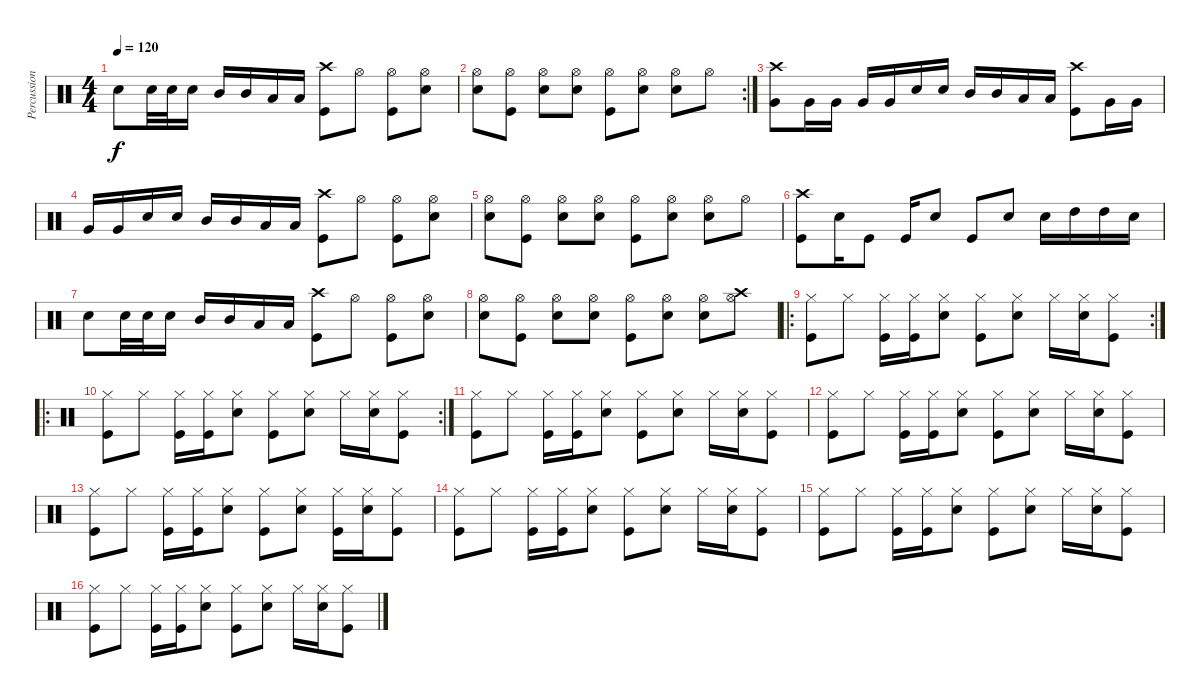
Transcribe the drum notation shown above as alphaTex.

\track ("Percussion" "Percussion") {instrument percussion}
\staff {score}
\articulation defaults
\ts (4 4)
\tempo 120
\clef neutral
\ks c "Snare (hit) 2".8{dy f} "Snare (hit) 2".32 "Snare (hit) 2".32 "Snare (hit) 2".16 "Mid Tom (hit)".16 "Mid Tom (hit)".16 "Low Tom (hit)".16 "Low Tom (hit)".16
("Crash high (hit)" "Kick (hit)").8 "Hi-Hat (open)".8 ("Hi-Hat (open)" "Kick (hit)").8 ("Hi-Hat (open)" "Snare (hit) 2").8 |
\rc 2
("Hi-Hat (open)" "Snare (hit) 2").8 ("Hi-Hat (open)" "Kick (hit)").8 ("Hi-Hat (open)" "Snare (hit) 2").8 ("Hi-Hat (open)" "Snare (hit) 2").8 ("Hi-Hat (open)" "Kick (hit)").8 ("Hi-Hat (open)" "Snare (hit) 2").8 ("Hi-Hat (open)" "Snare (hit) 2").8 "Hi-Hat (open)".8 |
("Crash high (hit)" "Very Low Tom (hit)").8 "Very Low Tom (hit)".16 "Very Low Tom (hit)".16 "Very Low Tom (hit)".16 "Very Low Tom (hit)".16 "Snare (hit) 2".16 "Snare (hit) 2".16 "Mid Tom (hit)".16 "Mid Tom (hit)".16 "Low Tom (hit)".16 "Low Tom (hit)".16 ("Crash high (hit)" "Kick (hit)").8 "Very Low Tom (hit)".16 "Very Low Tom (hit)".16 |
"Very Low Tom (hit)".16 "Very Low Tom (hit)".16 "Snare (hit) 2".16 "Snare (hit) 2".16 "Mid Tom (hit)".16 "Mid Tom (hit)".16 "Low Tom (hit)".16 "Low Tom (hit)".16 ("Crash high (hit)" "Kick (hit)").8 "Hi-Hat (open)".8 ("Hi-Hat (open)" "Kick (hit)").8 ("Hi-Hat (open)" "Snare (hit) 2").8 |
("Hi-Hat (open)" "Snare (hit) 2").8 ("Hi-Hat (open)" "Kick (hit)").8 ("Hi-Hat (open)" "Snare (hit) 2").8 ("Hi-Hat (open)" "Snare (hit) 2").8 ("Hi-Hat (open)" "Kick (hit)").8 ("Hi-Hat (open)" "Snare (hit) 2").8 ("Hi-Hat (open)" "Snare (hit) 2").8 "Hi-Hat (open)".8 |
("Crash high (hit)" "Kick (hit)").8 "Snare (hit) 2".16 "Kick (hit)".8 "Kick (hit)".16 "Snare (hit) 2".8 "Kick (hit)".8 "Snare (hit) 2".8 "Snare (hit) 2".16 "High Tom (hit)".16 "High Tom (hit)".16 "Snare (hit) 2".16 |
"Snare (hit) 2".8 "Snare (hit) 2".32 "Snare (hit) 2".32 "Snare (hit) 2".16 "Mid Tom (hit)".16 "Mid Tom (hit)".16 "Low Tom (hit)".16 "Low Tom (hit)".16 ("Crash high (hit)" "Kick (hit)").8 "Hi-Hat (open)".8 ("Hi-Hat (open)" "Kick (hit)").8 ("Hi-Hat (open)" "Snare (hit) 2").8 |
("Hi-Hat (open)" "Snare (hit) 2").8 ("Hi-Hat (open)" "Kick (hit)").8 ("Hi-Hat (open)" "Snare (hit) 2").8 ("Hi-Hat (open)" "Snare (hit) 2").8 ("Hi-Hat (open)" "Kick (hit)").8 ("Hi-Hat (open)" "Snare (hit) 2").8 ("Hi-Hat (open)" "Snare (hit) 2").8 ("Crash high (hit)" "Hi-Hat (open)").8 |
\ro
\rc 2
("Hi-Hat (closed)" "Kick (hit)").8 "Hi-Hat (closed)".8 ("Hi-Hat (closed)" "Kick (hit)").16 ("Hi-Hat (closed)" "Kick (hit)").16 ("Hi-Hat (closed)" "Snare (hit) 2").8 ("Hi-Hat (closed)" "Kick (hit)").8 ("Hi-Hat (closed)" "Snare (hit) 2").8 "Hi-Hat (closed)".16 ("Hi-Hat (closed)" "Snare (hit) 2").16 ("Hi-Hat (closed)" "Kick (hit)").8 |
\ro
\rc 2
("Hi-Hat (closed)" "Kick (hit)").8 "Hi-Hat (closed)".8 ("Hi-Hat (closed)" "Kick (hit)").16 ("Hi-Hat (closed)" "Kick (hit)").16 ("Hi-Hat (closed)" "Snare (hit) 2").8 ("Hi-Hat (closed)" "Kick (hit)").8 ("Hi-Hat (closed)" "Snare (hit) 2").8 "Hi-Hat (closed)".16 ("Hi-Hat (closed)" "Snare (hit) 2").16 ("Hi-Hat (closed)" "Kick (hit)").8 |
("Hi-Hat (closed)" "Kick (hit)").8 "Hi-Hat (closed)".8 ("Hi-Hat (closed)" "Kick (hit)").16 ("Hi-Hat (closed)" "Kick (hit)").16 ("Hi-Hat (closed)" "Snare (hit) 2").8 ("Hi-Hat (closed)" "Kick (hit)").8 ("Hi-Hat (closed)" "Snare (hit) 2").8 "Hi-Hat (closed)".16 ("Hi-Hat (closed)" "Snare (hit) 2").16 ("Hi-Hat (closed)" "Kick (hit)").8 |
("Hi-Hat (closed)" "Kick (hit)").8 "Hi-Hat (closed)".8 ("Hi-Hat (closed)" "Kick (hit)").16 ("Hi-Hat (closed)" "Kick (hit)").16 ("Hi-Hat (closed)" "Snare (hit) 2").8 ("Hi-Hat (closed)" "Kick (hit)").8 ("Hi-Hat (closed)" "Snare (hit) 2").8 "Hi-Hat (closed)".16 ("Hi-Hat (closed)" "Snare (hit) 2").16 ("Hi-Hat (closed)" "Kick (hit)").8 |
("Hi-Hat (closed)" "Kick (hit)").8 "Hi-Hat (closed)".8 ("Hi-Hat (closed)" "Kick (hit)").16 ("Hi-Hat (closed)" "Kick (hit)").16 ("Hi-Hat (closed)" "Snare (hit) 2").8 ("Hi-Hat (closed)" "Kick (hit)").8 ("Hi-Hat (closed)" "Snare (hit) 2").8 ("Hi-Hat (closed)" "Kick (hit)").16 ("Hi-Hat (closed)" "Snare (hit) 2").16 ("Hi-Hat (closed)" "Kick (hit)").8 |
("Hi-Hat (closed)" "Kick (hit)").8 "Hi-Hat (closed)".8 ("Hi-Hat (closed)" "Kick (hit)").16 ("Hi-Hat (closed)" "Kick (hit)").16 ("Hi-Hat (closed)" "Snare (hit) 2").8 ("Hi-Hat (closed)" "Kick (hit)").8 ("Hi-Hat (closed)" "Snare (hit) 2").8 "Hi-Hat (closed)".16 ("Hi-Hat (closed)" "Snare (hit) 2").16 ("Hi-Hat (closed)" "Kick (hit)").8 |
("Hi-Hat (closed)" "Kick (hit)").8 "Hi-Hat (closed)".8 ("Hi-Hat (closed)" "Kick (hit)").16 ("Hi-Hat (closed)" "Kick (hit)").16 ("Hi-Hat (closed)" "Snare (hit) 2").8 ("Hi-Hat (closed)" "Kick (hit)").8 ("Hi-Hat (closed)" "Snare (hit) 2").8 "Hi-Hat (closed)".16 ("Hi-Hat (closed)" "Snare (hit) 2").16 ("Hi-Hat (closed)" "Kick (hit)").8 |
("Hi-Hat (closed)" "Kick (hit)").8 "Hi-Hat (closed)".8 ("Hi-Hat (closed)" "Kick (hit)").16 ("Hi-Hat (closed)" "Kick (hit)").16 ("Hi-Hat (closed)" "Snare (hit) 2").8 ("Hi-Hat (closed)" "Kick (hit)").8 ("Hi-Hat (closed)" "Snare (hit) 2").8 "Hi-Hat (closed)".16 ("Hi-Hat (closed)" "Snare (hit) 2").16 ("Hi-Hat (closed)" "Kick (hit)").8
